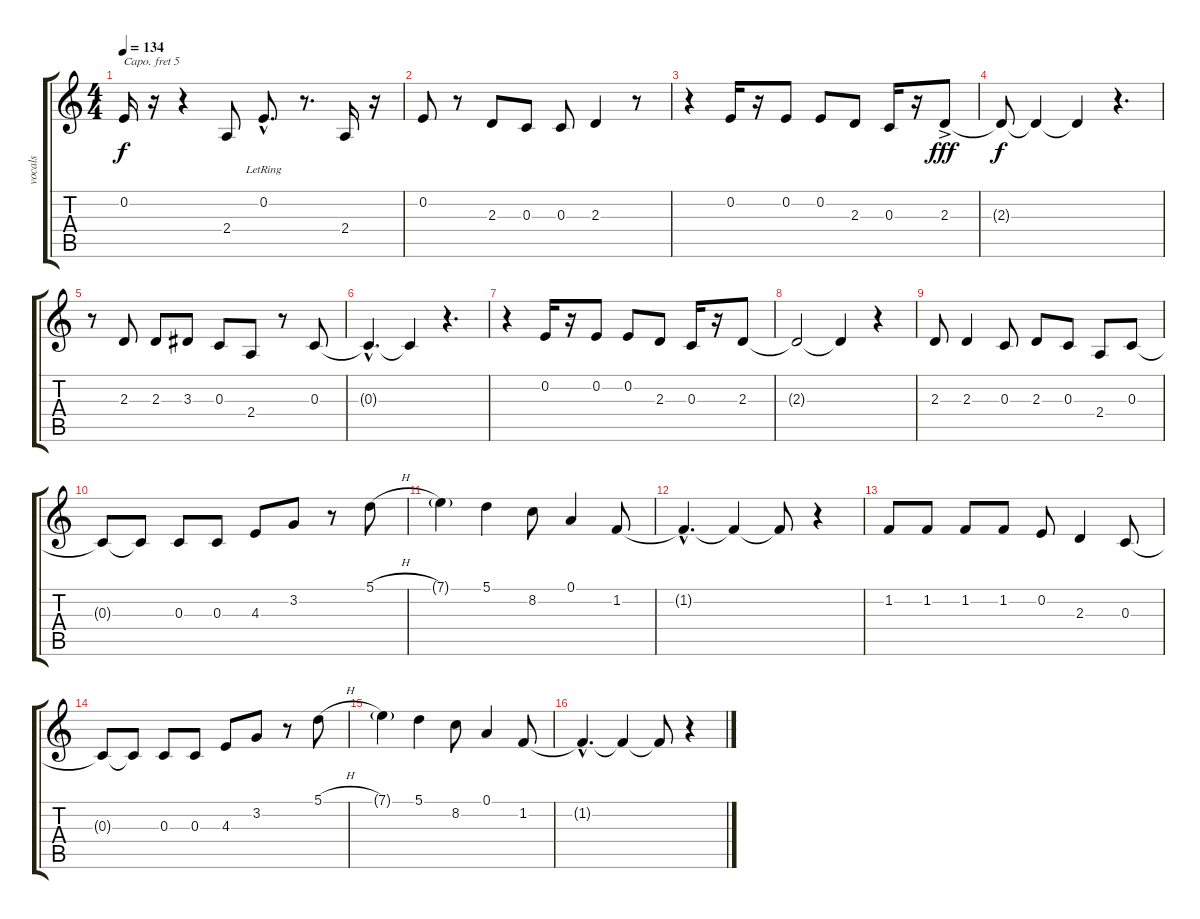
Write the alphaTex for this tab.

\track ("vocals" "vocals") {instrument flute}
\staff {score tabs}
\capo 5
\tuning (E4 B3 G3 D3 A2 E2) {hide}
\ts (4 4)
\tempo 134
\clef g2
\ks c
0.2{t}.16{dy f} r.16 r.4 2.4.8 0.2{hac lr}.8{d} r.8{d} 2.4.16 r.16 |
0.2.8 r.8 2.3.8 0.3.8 0.3.8 2.3.4 r.8 |
r.4 0.2.16 r.16 0.2.8 0.2.8 2.3.8 0.3.16 r.16 2.3{ac}.8{dy fff volume 15} |
2.3{t}.8{dy f volume 12} 2.3{t}.4{volume 11} 2.3{t}.4{volume 0} r.4{d} |
r.8 2.3.8{volume 16} 2.3.8 3.3.8 0.3.8 2.4.8 r.8 0.3.8 |
0.3{hac t}.4{d} 0.3{t}.4{volume 0} r.4{d} |
r.4 0.2.16{volume 16} r.16 0.2.8 0.2.8 2.3.8 0.3.16 r.16 2.3.8 |
2.3{t}.2 2.3{t}.4{volume 0} r.4 |
2.3.8{volume 16} 2.3.4 0.3.8 2.3.8 0.3.8 2.4.8 0.3.8 |
0.3{t}.8{volume 14} 0.3{t}.8{volume 10} 0.3.8{volume 16} 0.3.8 4.3.8 3.2.8 r.8 5.1{h}.8 |
7.1{g}.4 5.1.4 8.2.8 0.1.4 1.2.8 |
1.2{hac t}.4{d volume 14} 1.2{t}.4{volume 0} 1.2{t}.8 r.4 |
1.2.8{volume 16} 1.2.8 1.2.8 1.2.8 0.2.8 2.3.4 0.3.8 |
0.3{t}.8{volume 14} 0.3{t}.8{volume 10} 0.3.8{volume 16} 0.3.8 4.3.8 3.2.8 r.8 5.1{h}.8 |
7.1{g}.4 5.1.4 8.2.8 0.1.4 1.2.8 |
1.2{hac t}.4{d volume 14} 1.2{t}.4{volume 0} 1.2{t}.8 r.4
